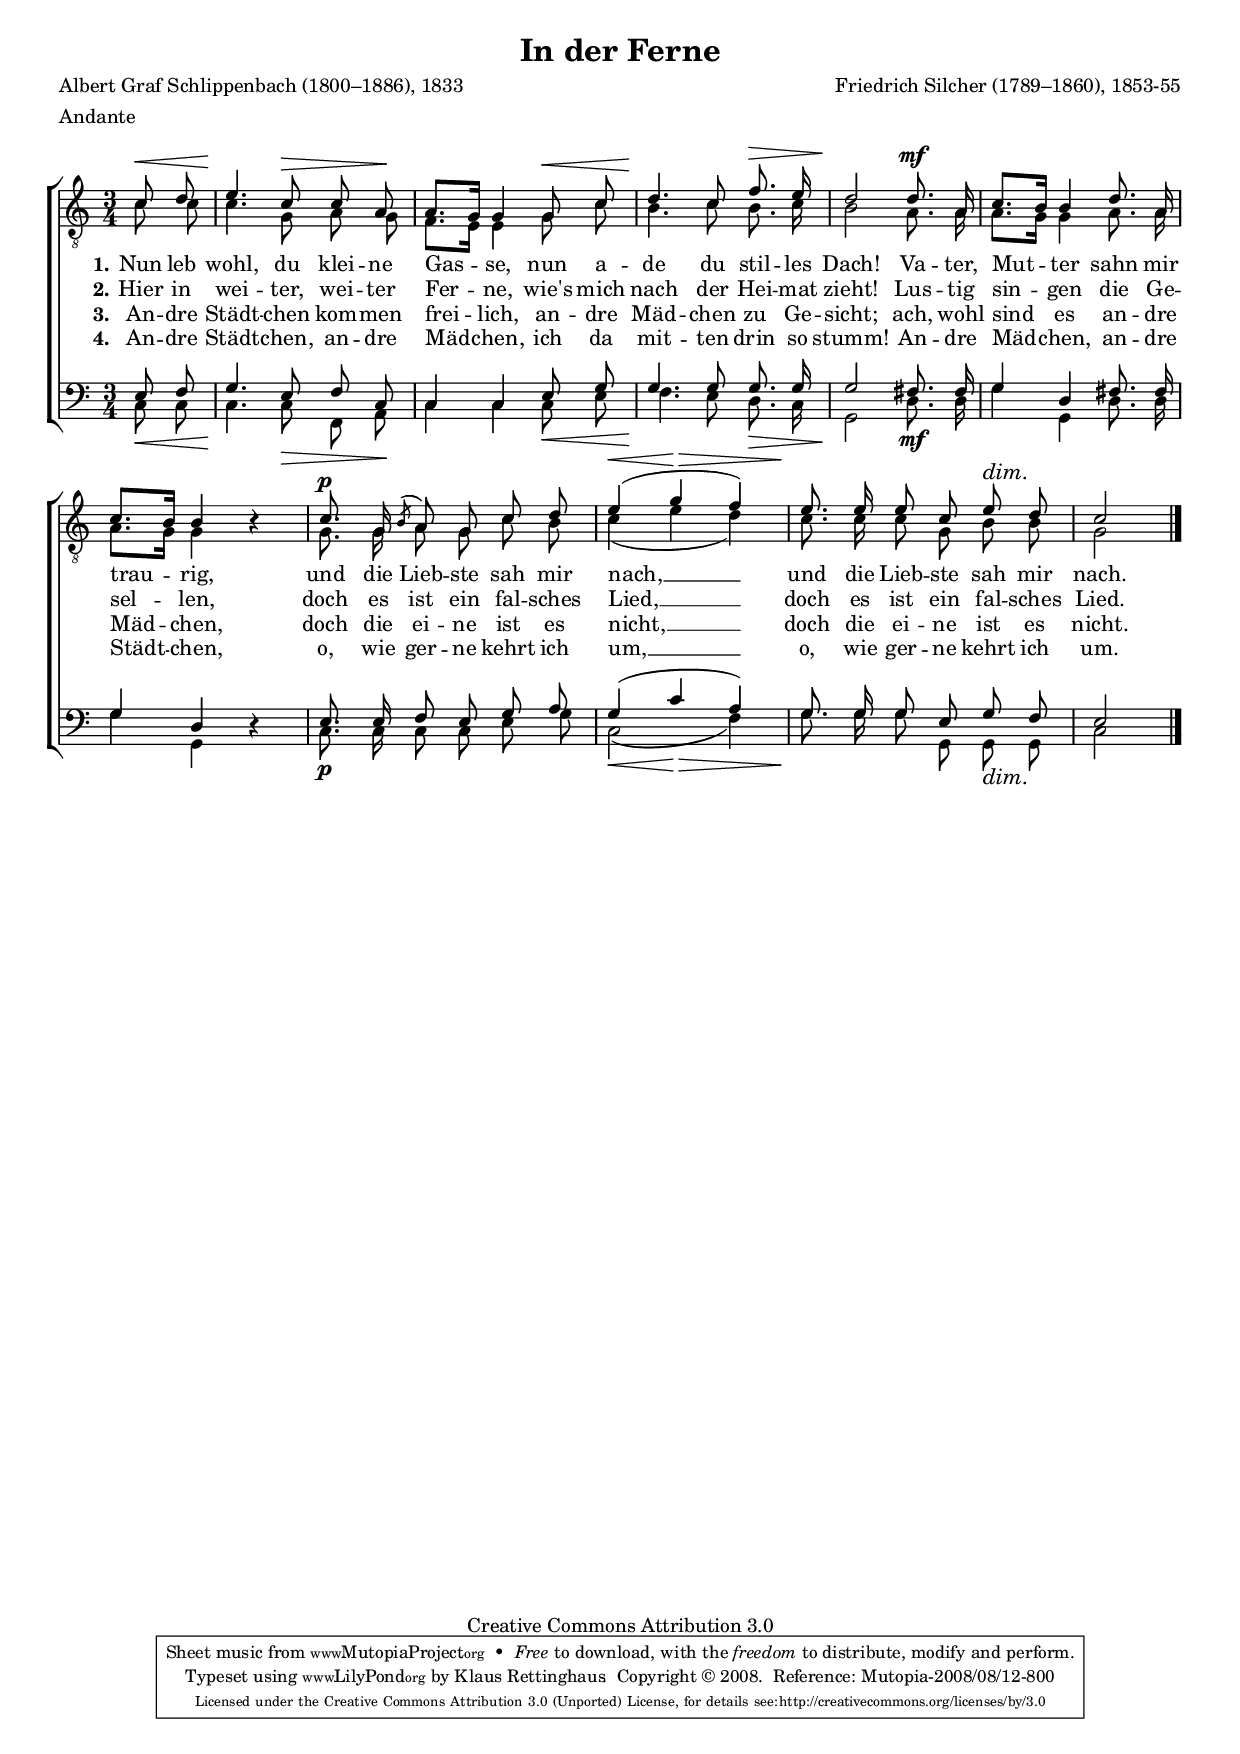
#(set-global-staff-size 17) 
#(ly:set-option 'point-and-click #f) 

\version "2.10" 

global = { \key c \major \time 3/4 \tempo 4=66 } 

TAFerne = \relative c' 
{ 
\partial 4 
a'8\< b cis4.\! a8\> a fis\! fis8.[ e16] e4 
e8\< a b4.\! a8 d8.\> cis16 b2\!
b8.\mf fis16 a8.[ gis16] gis4 
b8. fis16 a8.[ gis16] gis4 \oneVoice r \voiceOne 
a8.\p e16 \acciaccatura gis8 fis e a b cis4(\< e\> d) 
\setTextDim 
cis8.\! cis16 cis8 a cis\> b a2\! 
\bar "|." 
} 

TBFerne = \relative c' 
{ 
\partial 4 
c8 c c4. g8 a g f8.[ e16] e4 
g8 c b4. c8 b8. c16 b2 
a8. a16 a8.[ g16] g4 
a8. a16 a8.[ g16] g4 s 
g8. g16 a8 g c b c4( e d) 
c8. c16 c8 g b b g2 
\bar "|." 
} 

BAFerne = \relative c 
{ 
\partial 4 
e8 f g4. e8 f c c4 c 
e8 g g4. g8 g8. g16 g2 
fis8. fis16 g4 d 
fis8. fis16 g4 d \oneVoice r \voiceOne 
e8. e16 f8 e g a g4( c a) 
g8. g16 g8 e g f e2 
\bar "|." 
} 

BBFerne = \relative c 
{ 
\partial 4 
c8\< c c4.\! c8\> f, a\! c4 c 
c8\< e f4.\! e8 d8.\> c16 g2\!
d'8.\mf d16 g4 g, 
d'8. d16 g4 g, s
c8.\p c16 c8 c e g <<c,2(\< {s4 s\>}>> f) 
\setTextDim 
g8.\! g16 g8 g, g\> g c2\! 
\bar "|." 
} 


LFerneA = \lyricmode {
\set stanza = "1." 
Nun leb wohl, du klei -- ne Gas -- se, 
nun a -- de du stil -- les Dach! 
Va -- ter, Mut -- ter sahn mir trau -- rig, 
und die Lieb -- ste sah mir nach, __ 
und die Lieb -- ste sah mir nach. 
}

LFerneB = \lyricmode {
\set stanza = "2." 
Hier in wei -- ter, wei -- ter Fer -- ne, 
wie's mich nach der Hei -- mat zieht! 
Lus -- tig sin -- gen die Ge -- sel -- len, 
doch es ist ein fal -- sches Lied, __ 
doch es ist ein fal -- sches Lied. 
}

LFerneC = \lyricmode {
\set stanza = "3." 
An -- dre Städt -- chen kom -- men frei -- lich, 
an -- dre Mäd -- chen zu Ge -- sicht; 
ach, wohl sind es an -- dre Mäd -- chen, 
doch die ei -- ne ist es nicht, __ 
doch die ei -- ne ist es nicht. 
}

LFerneD = \lyricmode {
\set stanza = "4." 
An -- dre Städt -- chen, an -- dre Mäd -- chen, 
ich da mit -- ten drin so stumm! 
An -- dre Mäd -- chen, an -- dre Städt -- chen, 
o, wie ger -- ne kehrt ich um, __ 
o, wie ger -- ne kehrt ich um. 
}

%--------------------

\header {
 kaisernumber = "222"
 comment = ""
 
 title = "In der Ferne"
 subtitle = ""
 composer = "Friedrich Silcher (1789–1860), 1853-55"
 opus = ""
 meter = "Andante"
 arranger = ""
 poet = "Albert Graf Schlippenbach (1800–1886), 1833"
 
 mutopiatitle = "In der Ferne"
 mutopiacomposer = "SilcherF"
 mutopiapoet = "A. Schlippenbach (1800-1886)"
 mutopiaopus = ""
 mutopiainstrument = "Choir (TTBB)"
 date = "1850s"
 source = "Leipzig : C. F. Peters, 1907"
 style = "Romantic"
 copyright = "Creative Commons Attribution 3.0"
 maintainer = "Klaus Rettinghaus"
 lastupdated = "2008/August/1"
 
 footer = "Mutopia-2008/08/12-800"
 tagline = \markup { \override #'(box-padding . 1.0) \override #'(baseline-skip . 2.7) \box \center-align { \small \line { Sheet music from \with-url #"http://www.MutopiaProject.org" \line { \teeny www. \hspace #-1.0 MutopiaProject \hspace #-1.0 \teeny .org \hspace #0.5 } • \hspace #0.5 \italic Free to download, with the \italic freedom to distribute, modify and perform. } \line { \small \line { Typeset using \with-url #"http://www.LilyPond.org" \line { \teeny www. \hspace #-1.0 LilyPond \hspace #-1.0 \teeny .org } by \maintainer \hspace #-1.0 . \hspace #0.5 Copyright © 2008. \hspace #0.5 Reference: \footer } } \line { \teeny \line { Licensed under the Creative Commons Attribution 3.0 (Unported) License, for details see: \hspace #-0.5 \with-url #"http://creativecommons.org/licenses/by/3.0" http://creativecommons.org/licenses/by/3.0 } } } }
} 

\score { 
\context ChoirStaff 
	<< 
	\context Staff = TenorStaff 
	<< 
	\set Staff.midiInstrument = "voice oohs" 
			\clef "G_8" 
			\context Voice = TenorA { \voiceOne 
				<< 
				\autoBeamOff 
				\dynamicUp 
				\global \transpose a c \TAFerne 
				>> } 
			\context Voice = TenorB { \voiceTwo 
 				<< 
				\autoBeamOff 
				\global \TBFerne 
				>> } 
			>> 
	\context Lyrics = verseone 
	\context Lyrics = versetwo 
	\context Lyrics = versethree 
	\context Lyrics = versefour 
	\context Staff = BassStaff 
	<< 
	\set Staff.midiInstrument = "voice oohs" 
			\clef "F" 
			\context Voice = BassA { \voiceOne 
				<< 
				\autoBeamOff 
				\dynamicUp 
				\global \BAFerne 
				>> } 
			\context Voice = BassB { \voiceTwo 
				<< 
				\autoBeamOff 
				\dynamicDown 
				\global \BBFerne 
				>> } 
		>> 
	\context Lyrics = verseone \lyricsto TenorA \LFerneA 
	\context Lyrics = versetwo \lyricsto TenorA \LFerneB 
	\context Lyrics = versethree \lyricsto TenorA \LFerneC 
	\context Lyrics = versefour \lyricsto TenorA \LFerneD 
	>> 

\layout {
indent = 0.0\cm
\context {\Score 
\remove "Bar_number_engraver"
\override MetronomeMark #'transparent = ##t 
\override DynamicTextSpanner #'dash-period = #-1.0 
\override BreathingSign #'text = #(make-musicglyph-markup "scripts.rvarcomma") 
}
\context {\Staff 
\override VerticalAxisGroup #'minimum-Y-extent = #'(-1 . 1) 
}
}

\midi {
\context { \Voice 
\remove "Dynamic_performer" 
}
}

}
